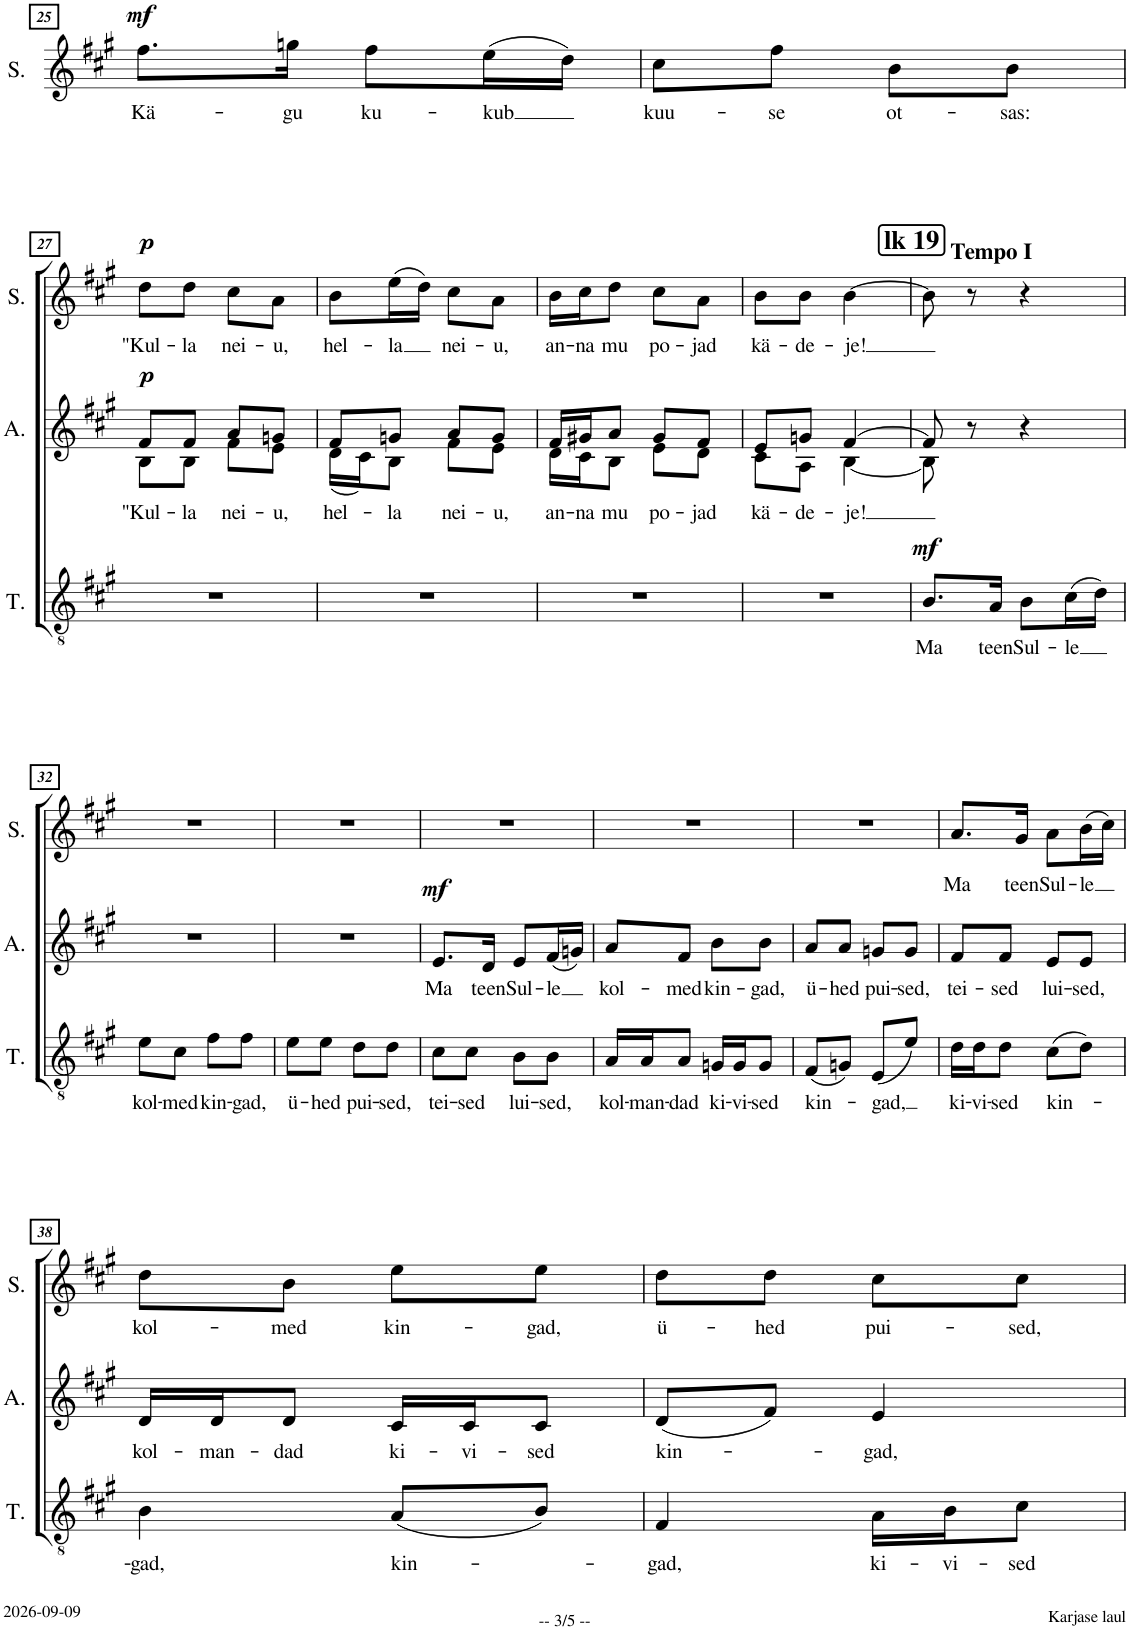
**kern	**text	**dynam	**kern	**text	**dynam	**kern	**text	**dynam
*part3	*part3	*part3	*part2	*part2	*part2	*part1	*part1	*part1
*staff3	*staff3	*staff3	*staff2	*staff2	*staff2	*staff1	*staff1	*staff1
*I"T.	*	*	*I"A.	*	*	*I"S.	*	*
*I'T.	*	*	*I'A.	*	*	*I'S.	*	*
!!LO:PB:g=z
*clefGv2	*	*	*clefG2	*	*	*clefG2	*	*
*	*	*	*Trd1c2	*	*	*	*	*
*k[f#c#g#]	*	*	*k[f#c#g#]	*	*	*k[f#c#g#]	*	*
*M2/4	*	*	*M2/4	*	*	*M2/4	*	*
=25	=25	=25	=25	=25	=25	=25	=25	=25
!	!	!	!	!	!	!	!LO:LY:b	!LO:DY:a
2r	.	.	2r	.	.	8.ff#\L	Kä-	mf
!	!	!	!	!	!	!	!LO:LY:b	!
.	.	.	.	.	.	16ggn\Jk	-gu	.
!	!	!	!	!	!	!	!LO:LY:b	!
.	.	.	.	.	.	8ff#\L	ku-	.
!	!	!	!	!	!	!	!LO:LY:b	!
.	.	.	.	.	.	(16ee\L	-kub	.
.	.	.	.	.	.	16dd\JJ)	.	.
=26	=26	=26	=26	=26	=26	=26	=26	=26
!	!	!	!	!	!	!	!LO:LY:b	!
2r	.	.	2r	.	.	8cc#\L	kuu-	.
!	!	!	!	!	!	!	!LO:LY:b	!
.	.	.	.	.	.	8ff#\J	-se	.
!	!	!	!	!	!	!	!LO:LY:b	!
.	.	.	.	.	.	8b\L	ot-	.
!	!	!	!	!	!	!	!LO:LY:b	!
.	.	.	.	.	.	8b\J	-sas:	.
!!LO:LB:g=z
=27	=27	=27	=27	=27	=27	=27	=27	=27
!	!	!	!	!LO:LY:b	!LO:DY:a	!	!LO:LY:b	!LO:DY:a
*	*	*	*^	*	*	*	*	*
2r	.	.	8f#/L	8B\L	"Kul-	p	8dd\L	"Kul-	p
!	!	!	!	!	!LO:LY:b	!	!	!LO:LY:b	!
.	.	.	8f#/J	8B\J	-la	.	8dd\J	-la	.
!	!	!	!	!	!LO:LY:b	!	!	!LO:LY:b	!
.	.	.	8a/L	8f#\L	nei-	.	8cc#\L	nei-	.
!	!	!	!	!	!LO:LY:b	!	!	!LO:LY:b	!
.	.	.	8gn/J	8e\J	-u,	.	8a\J	-u,	.
=28	=28	=28	=28	=28	=28	=28	=28	=28	=28
!	!	!	!	!	!LO:LY:b	!	!	!LO:LY:b	!
2r	.	.	8f#/L	(16d\LL	hel-	.	8b\L	hel-	.
.	.	.	.	16c#\J)	.	.	.	.	.
!	!	!	!	!	!LO:LY:b	!	!	!LO:LY:b	!
.	.	.	8gn/J	8B\J	-la	.	(16ee\L	-la	.
.	.	.	.	.	.	.	16dd\JJ)	.	.
!	!	!	!	!	!LO:LY:b	!	!	!LO:LY:b	!
.	.	.	8a/L	8f#\L	nei-	.	8cc#\L	nei-	.
!	!	!	!	!	!LO:LY:b	!	!	!LO:LY:b	!
.	.	.	8g/J	8e\J	-u,	.	8a\J	-u,	.
=29	=29	=29	=29	=29	=29	=29	=29	=29	=29
!	!	!	!	!	!LO:LY:b	!	!	!LO:LY:b	!
2r	.	.	16f#/LL	16d\LL	an-	.	16b\LL	an-	.
!	!	!	!	!	!LO:LY:b	!	!	!LO:LY:b	!
.	.	.	16g#X/J	16c#\J	-na	.	16cc#\J	-na	.
!	!	!	!	!	!LO:LY:b	!	!	!LO:LY:b	!
.	.	.	8a/J	8B\J	mu	.	8dd\J	mu	.
!	!	!	!	!	!LO:LY:b	!	!	!LO:LY:b	!
.	.	.	8g#/L	8e\L	po-	.	8cc#\L	po-	.
!	!	!	!	!	!LO:LY:b	!	!	!LO:LY:b	!
.	.	.	8f#/J	8d\J	-jad	.	8a\J	-jad	.
=30	=30	=30	=30	=30	=30	=30	=30	=30	=30
!	!	!	!	!	!LO:LY:b	!	!	!LO:LY:b	!
2r	.	.	8e/L	8c#\L	kä-	.	8b\L	kä-	.
!	!	!	!	!	!LO:LY:b	!	!	!LO:LY:b	!
.	.	.	8gn/J	8A\J	-de-	.	8b\J	-de-	.
!	!	!	!	!	!LO:LY:b	!	!	!LO:LY:b	!
.	.	.	[4f#/	[4B\	-je!	.	[4b\	-je!	.
=31	=31	=31	=31	=31	=31	=31	=31	=31	=31
!!LO:REH:place=s1:a:B:cj:fs=14:t=lk 19
!	!	!	!	!	!	!	!LO:TX:a:B:t=Tempo I	!	!
!	!LO:LY:b	!LO:DY:a	!	!	!	!	!	!	!
8.B/L	Ma	mf	8f#/]	8B\]	.	.	8b\]	.	.
.	.	.	8r	4.ryy	.	.	8r	.	.
!	!LO:LY:b	!	!	!	!	!	!	!	!
16A/Jk	teen	.	.	.	.	.	.	.	.
!	!LO:LY:b	!	!	!	!	!	!	!	!
8B\L	Sul-	.	4r	.	.	.	4r	.	.
!	!LO:LY:b	!	!	!	!	!	!	!	!
(16c#\L	-le	.	.	.	.	.	.	.	.
16d\JJ)	.	.	.	.	.	.	.	.	.
*	*	*	*v	*v	*	*	*	*	*
!!LO:LB:g=z
=32	=32	=32	=32	=32	=32	=32	=32	=32
!	!LO:LY:b	!	!	!	!	!	!	!
8e\L	kol-	.	2r	.	.	2r	.	.
!	!LO:LY:b	!	!	!	!	!	!	!
8c#\J	-med	.	.	.	.	.	.	.
!	!LO:LY:b	!	!	!	!	!	!	!
8f#\L	kin-	.	.	.	.	.	.	.
!	!LO:LY:b	!	!	!	!	!	!	!
8f#\J	-gad,	.	.	.	.	.	.	.
=33	=33	=33	=33	=33	=33	=33	=33	=33
!	!LO:LY:b	!	!	!	!	!	!	!
8e\L	ü-	.	2r	.	.	2r	.	.
!	!LO:LY:b	!	!	!	!	!	!	!
8e\J	-hed	.	.	.	.	.	.	.
!	!LO:LY:b	!	!	!	!	!	!	!
8d\L	pui-	.	.	.	.	.	.	.
!	!LO:LY:b	!	!	!	!	!	!	!
8d\J	-sed,	.	.	.	.	.	.	.
=34	=34	=34	=34	=34	=34	=34	=34	=34
!	!LO:LY:b	!	!	!LO:LY:b	!LO:DY:a	!	!	!
8c#\L	tei-	.	8.e/L	Ma	mf	2r	.	.
!	!LO:LY:b	!	!	!	!	!	!	!
8c#\J	-sed	.	.	.	.	.	.	.
!	!	!	!	!LO:LY:b	!	!	!	!
.	.	.	16d/Jk	teen	.	.	.	.
!	!LO:LY:b	!	!	!LO:LY:b	!	!	!	!
8B\L	lui-	.	8e/L	Sul-	.	.	.	.
!	!LO:LY:b	!	!	!LO:LY:b	!	!	!	!
8B\J	-sed,	.	(16f#/L	-le	.	.	.	.
.	.	.	16gn/JJ)	.	.	.	.	.
=35	=35	=35	=35	=35	=35	=35	=35	=35
!	!LO:LY:b	!	!	!LO:LY:b	!	!	!	!
16A/LL	kol-	.	8a/L	kol-	.	2r	.	.
!	!LO:LY:b	!	!	!	!	!	!	!
16A/J	-man-	.	.	.	.	.	.	.
!	!LO:LY:b	!	!	!LO:LY:b	!	!	!	!
8A/J	-dad	.	8f#/J	-med	.	.	.	.
!	!LO:LY:b	!	!	!LO:LY:b	!	!	!	!
16Gn/LL	ki-	.	8b\L	kin-	.	.	.	.
!	!LO:LY:b	!	!	!	!	!	!	!
16G/J	-vi-	.	.	.	.	.	.	.
!	!LO:LY:b	!	!	!LO:LY:b	!	!	!	!
8G/J	-sed	.	8b\J	-gad,	.	.	.	.
=36	=36	=36	=36	=36	=36	=36	=36	=36
!	!LO:LY:b	!	!	!LO:LY:b	!	!	!	!
(8F#/L	kin-	.	8a/L	ü-	.	2r	.	.
!	!	!	!	!LO:LY:b	!	!	!	!
8Gn/J)	.	.	8a/J	-hed	.	.	.	.
!	!LO:LY:b	!	!	!LO:LY:b	!	!	!	!
(8E/L	-gad,	.	8gn/L	pui-	.	.	.	.
!	!	!	!	!LO:LY:b	!	!	!	!
8e/J)	.	.	8g/J	-sed,	.	.	.	.
=37	=37	=37	=37	=37	=37	=37	=37	=37
!	!LO:LY:b	!	!	!LO:LY:b	!	!	!LO:LY:b	!
16d\LL	ki-	.	8f#/L	tei-	.	8.a/L	Ma	.
!	!LO:LY:b	!	!	!	!	!	!	!
16d\J	-vi-	.	.	.	.	.	.	.
!	!LO:LY:b	!	!	!LO:LY:b	!	!	!	!
8d\J	-sed	.	8f#/J	-sed	.	.	.	.
!	!	!	!	!	!	!	!LO:LY:b	!
.	.	.	.	.	.	16g#/Jk	teen	.
!	!LO:LY:b	!	!	!LO:LY:b	!	!	!LO:LY:b	!
(8c#\L	kin-	.	8e/L	lui-	.	8a\L	Sul-	.
!	!	!	!	!LO:LY:b	!	!	!LO:LY:b	!
8d\J)	.	.	8e/J	-sed,	.	(16b\L	-le	.
.	.	.	.	.	.	16cc#\JJ)	.	.
!!LO:LB:g=z
=38	=38	=38	=38	=38	=38	=38	=38	=38
!	!LO:LY:b	!	!	!LO:LY:b	!	!	!LO:LY:b	!
4B\	-gad,	.	16d/LL	kol-	.	8dd\L	kol-	.
!	!	!	!	!LO:LY:b	!	!	!	!
.	.	.	16d/J	-man-	.	.	.	.
!	!	!	!	!LO:LY:b	!	!	!LO:LY:b	!
.	.	.	8d/J	-dad	.	8b\J	-med	.
!	!LO:LY:b	!	!	!LO:LY:b	!	!	!LO:LY:b	!
(8A/L	kin-	.	16c#/LL	ki-	.	8ee\L	kin-	.
!	!	!	!	!LO:LY:b	!	!	!	!
.	.	.	16c#/J	-vi-	.	.	.	.
!	!	!	!	!LO:LY:b	!	!	!LO:LY:b	!
8B/J)	.	.	8c#/J	-sed	.	8ee\J	-gad,	.
=39	=39	=39	=39	=39	=39	=39	=39	=39
!	!LO:LY:b	!	!	!LO:LY:b	!	!	!LO:LY:b	!
4F#/	-gad,	.	(8d/L	kin-	.	8dd\L	ü-	.
!	!	!	!	!	!	!	!LO:LY:b	!
.	.	.	8f#/J)	.	.	8dd\J	-hed	.
!	!LO:LY:b	!	!	!LO:LY:b	!	!	!LO:LY:b	!
16A\LL	ki-	.	4e/	-gad,	.	8cc#\L	pui-	.
!	!LO:LY:b	!	!	!	!	!	!	!
16B\J	-vi-	.	.	.	.	.	.	.
!	!LO:LY:b	!	!	!	!	!	!LO:LY:b	!
8c#\J	-sed	.	.	.	.	8cc#\J	-sed,	.
=	=	=	=	=	=	=	=	=
*-	*-	*-	*-	*-	*-	*-	*-	*-
